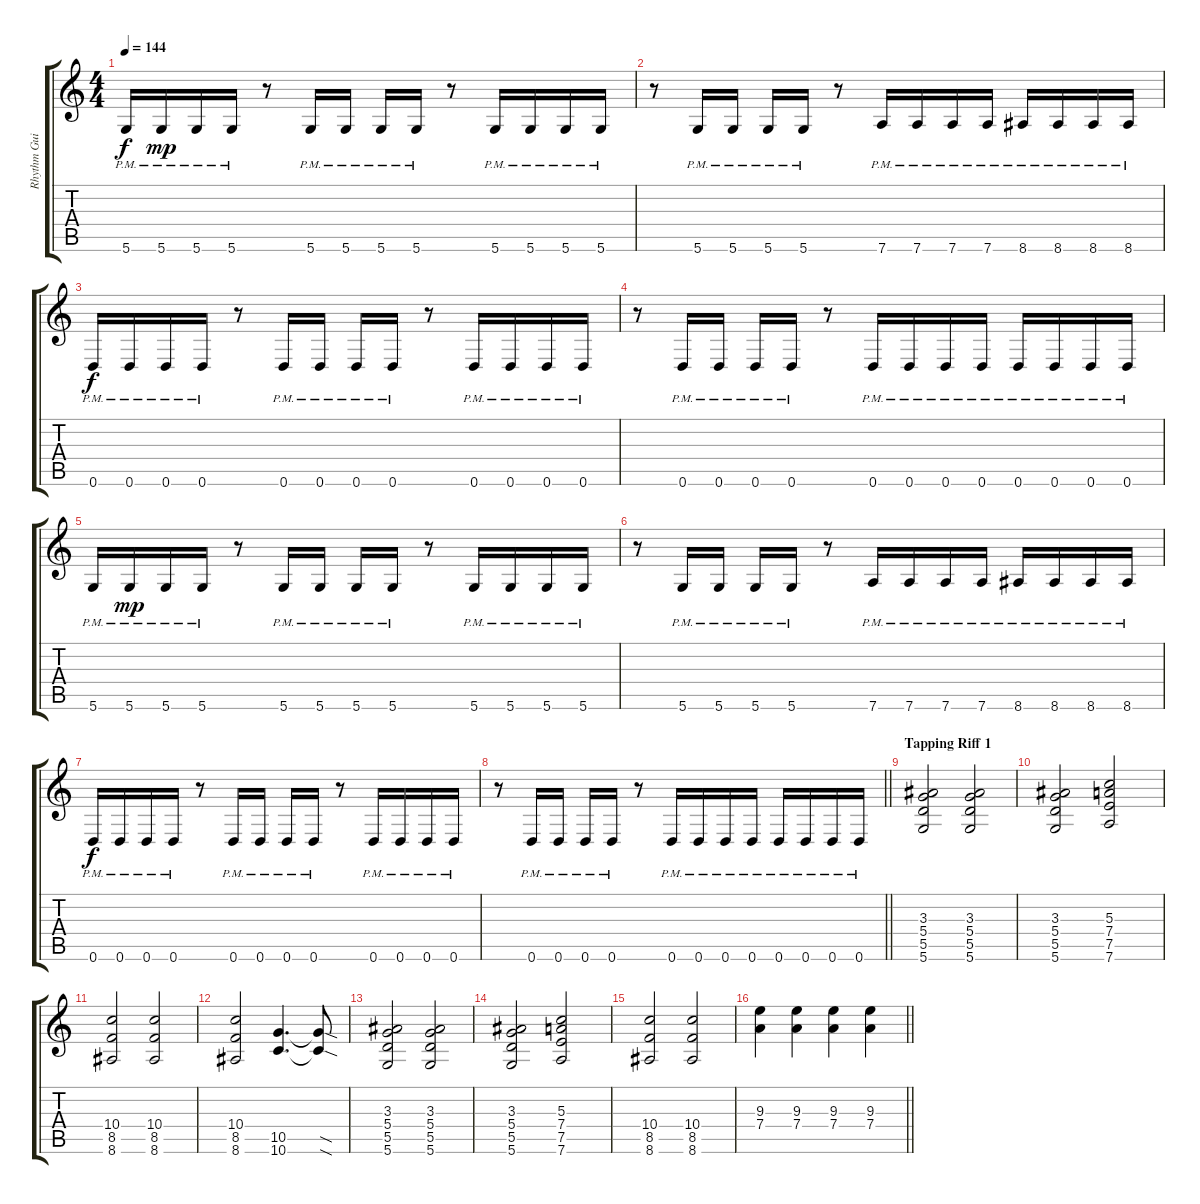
\track ("Rhythm Guitar L" "Rhythm Gui") {instrument distortionguitar}
\staff {score tabs}
\tuning (E4 B3 G3 D3 A2 D2) {hide}
\ts (4 4)
\tempo 144
\clef g2
\ks c
5.6{pm}.16{dy f} 5.6{pm}.16{dy mp} 5.6{pm}.16 5.6{pm}.16 r.8 5.6{pm}.16 5.6{pm}.16 5.6{pm}.16 5.6{pm}.16 r.8 5.6{pm}.16 5.6{pm}.16 5.6{pm}.16 5.6{pm}.16 |
r.8 5.6{pm}.16 5.6{pm}.16 5.6{pm}.16 5.6{pm}.16 r.8 7.6{pm}.16 7.6{pm}.16 7.6{pm}.16 7.6{pm}.16 8.6{pm}.16 8.6{pm}.16 8.6{pm}.16 8.6{pm}.16 |
0.6{pm}.16{dy f} 0.6{pm}.16 0.6{pm}.16 0.6{pm}.16 r.8 0.6{pm}.16 0.6{pm}.16 0.6{pm}.16 0.6{pm}.16 r.8 0.6{pm}.16 0.6{pm}.16 0.6{pm}.16 0.6{pm}.16 |
r.8 0.6{pm}.16 0.6{pm}.16 0.6{pm}.16 0.6{pm}.16 r.8 0.6{pm}.16 0.6{pm}.16 0.6{pm}.16 0.6{pm}.16 0.6{pm}.16 0.6{pm}.16 0.6{pm}.16 0.6{pm}.16 |
5.6{pm}.16 5.6{pm}.16{dy mp} 5.6{pm}.16 5.6{pm}.16 r.8 5.6{pm}.16 5.6{pm}.16 5.6{pm}.16 5.6{pm}.16 r.8 5.6{pm}.16 5.6{pm}.16 5.6{pm}.16 5.6{pm}.16 |
r.8 5.6{pm}.16 5.6{pm}.16 5.6{pm}.16 5.6{pm}.16 r.8 7.6{pm}.16 7.6{pm}.16 7.6{pm}.16 7.6{pm}.16 8.6{pm}.16 8.6{pm}.16 8.6{pm}.16 8.6{pm}.16 |
0.6{pm}.16{dy f} 0.6{pm}.16 0.6{pm}.16 0.6{pm}.16 r.8 0.6{pm}.16 0.6{pm}.16 0.6{pm}.16 0.6{pm}.16 r.8 0.6{pm}.16 0.6{pm}.16 0.6{pm}.16 0.6{pm}.16 |
\barLineRight lightlight
r.8 0.6{pm}.16 0.6{pm}.16 0.6{pm}.16 0.6{pm}.16 r.8 0.6{pm}.16 0.6{pm}.16 0.6{pm}.16 0.6{pm}.16 0.6{pm}.16 0.6{pm}.16 0.6{pm}.16 0.6{pm}.16 |
\section ("" "Tapping Riff 1")
(3.3 5.4 5.5 5.6).2 (3.3 5.4 5.5 5.6).2 |
(3.3 5.4 5.5 5.6).2 (5.3 7.4 7.5 7.6).2 |
(10.4 8.5 8.6).2 (10.4 8.5 8.6).2 |
(10.4 8.5 8.6).2 (10.5 10.6).4{d} (10.5{sod t} 10.6{sod t}).8 |
(3.3 5.4 5.5 5.6).2 (3.3 5.4 5.5 5.6).2 |
(3.3 5.4 5.5 5.6).2 (5.3 7.4 7.5 7.6).2 |
(10.4 8.5 8.6).2 (10.4 8.5 8.6).2 |
\barLineRight lightlight
(9.3 7.4).4 (9.3 7.4).4 (9.3 7.4).4 (9.3 7.4).4
